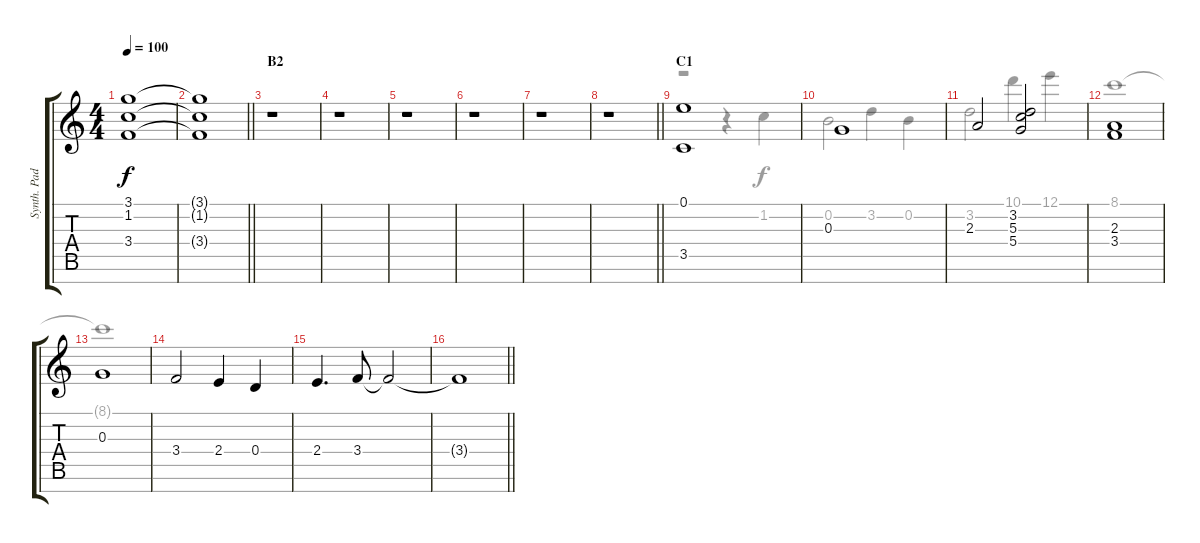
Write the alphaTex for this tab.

\track ("Synth. Pad" "Synth. Pad") {instrument pad2warm}
\staff {score tabs}
\tuning (E5 B4 G4 D4 A3 E3 B2) {hide}
\voice
\ts (4 4)
\tempo 100
\clef g2
\ks c
(3.1 1.2{t} 3.4).1{dy f} |
\barLineRight lightlight
(3.1{t} 1.2{t} 3.4{t}).1 |
\section ("" "B2")
r.1 |
r.1 |
r.1 |
r.1 |
r.1 |
\barLineRight lightlight
r.1 |
\section ("" "C1")
(0.1 3.5).1 |
0.3.1 |
2.3.2 (3.2 5.3 5.4).2 |
(2.3 3.4).1 |
0.3.1 |
3.4.2 2.4.4 0.4.4 |
2.4.4{d} 3.4.8 3.4{t}.2 |
\barLineRight lightlight
3.4{t}.1
\voice
\clef g2
\ottava regular
\simile none
\ks c
|
\barLineRight lightlight
|
|
|
|
|
|
\barLineRight lightlight
|
r.2 r.4 1.2.4 |
0.2.2 3.2.4 0.2.4 |
3.2.2 10.1.4 12.1.4 |
8.1.1 |
8.1{t}.1 |
|
|
\barLineRight lightlight
